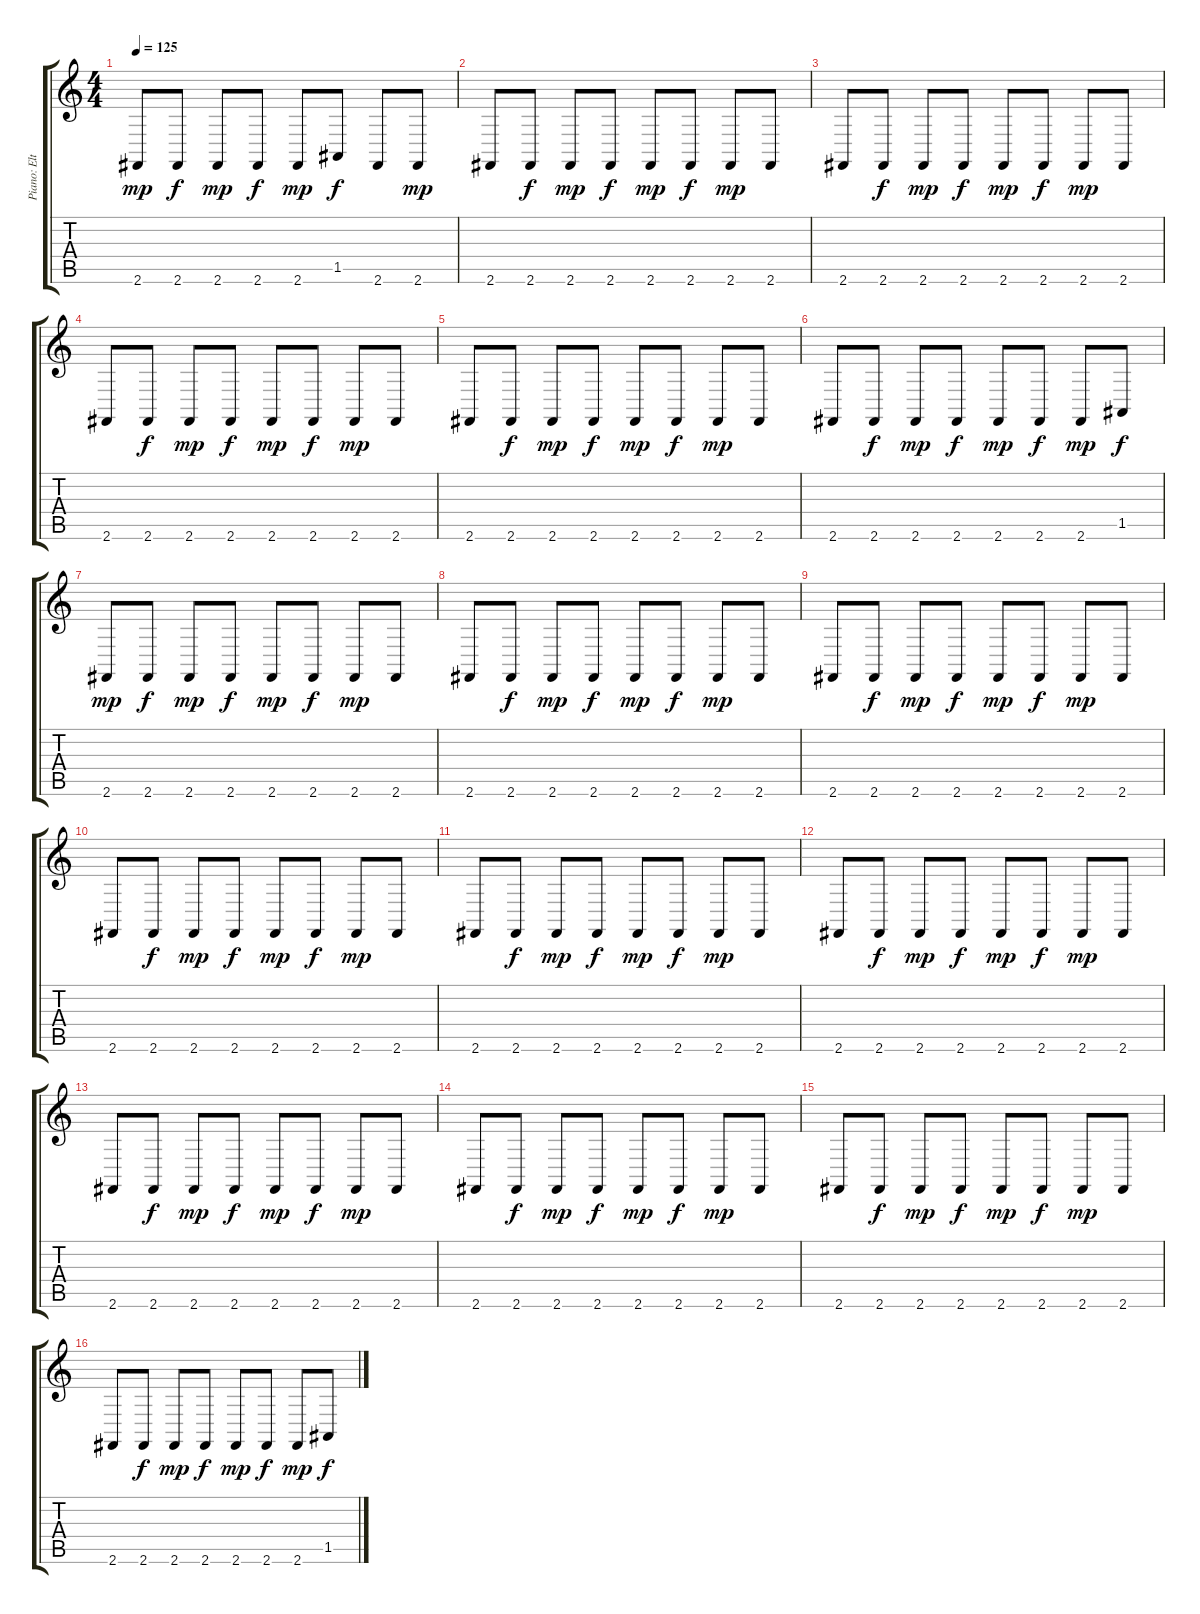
\track ("Piano: Elton Left" "Piano: Elt") {instrument acousticgrandpiano}
\staff {score tabs}
\tuning (E4 B3 G3 D3 A2 E2) {hide}
\ts (4 4)
\tempo 125
\clef g2
\ks c
2.6.8{dy mp} 2.6.8{dy f} 2.6.8{dy mp} 2.6.8{dy f} 2.6.8{dy mp} 1.5.8{dy f} 2.6.8 2.6.8{dy mp} |
2.6.8 2.6.8{dy f} 2.6.8{dy mp} 2.6.8{dy f} 2.6.8{dy mp} 2.6.8{dy f} 2.6.8{dy mp} 2.6.8 |
2.6.8 2.6.8{dy f} 2.6.8{dy mp} 2.6.8{dy f} 2.6.8{dy mp} 2.6.8{dy f} 2.6.8{dy mp} 2.6.8 |
2.6.8 2.6.8{dy f} 2.6.8{dy mp} 2.6.8{dy f} 2.6.8{dy mp} 2.6.8{dy f} 2.6.8{dy mp} 2.6.8 |
2.6.8 2.6.8{dy f} 2.6.8{dy mp} 2.6.8{dy f} 2.6.8{dy mp} 2.6.8{dy f} 2.6.8{dy mp} 2.6.8 |
2.6.8 2.6.8{dy f} 2.6.8{dy mp} 2.6.8{dy f} 2.6.8{dy mp} 2.6.8{dy f} 2.6.8{dy mp} 1.5.8{dy f} |
2.6.8{dy mp} 2.6.8{dy f} 2.6.8{dy mp} 2.6.8{dy f} 2.6.8{dy mp} 2.6.8{dy f} 2.6.8{dy mp} 2.6.8 |
2.6.8 2.6.8{dy f} 2.6.8{dy mp} 2.6.8{dy f} 2.6.8{dy mp} 2.6.8{dy f} 2.6.8{dy mp} 2.6.8 |
2.6.8 2.6.8{dy f} 2.6.8{dy mp} 2.6.8{dy f} 2.6.8{dy mp} 2.6.8{dy f} 2.6.8{dy mp} 2.6.8 |
2.6.8 2.6.8{dy f} 2.6.8{dy mp} 2.6.8{dy f} 2.6.8{dy mp} 2.6.8{dy f} 2.6.8{dy mp} 2.6.8 |
2.6.8 2.6.8{dy f} 2.6.8{dy mp} 2.6.8{dy f} 2.6.8{dy mp} 2.6.8{dy f} 2.6.8{dy mp} 2.6.8 |
2.6.8 2.6.8{dy f} 2.6.8{dy mp} 2.6.8{dy f} 2.6.8{dy mp} 2.6.8{dy f} 2.6.8{dy mp} 2.6.8 |
2.6.8 2.6.8{dy f} 2.6.8{dy mp} 2.6.8{dy f} 2.6.8{dy mp} 2.6.8{dy f} 2.6.8{dy mp} 2.6.8 |
2.6.8 2.6.8{dy f} 2.6.8{dy mp} 2.6.8{dy f} 2.6.8{dy mp} 2.6.8{dy f} 2.6.8{dy mp} 2.6.8 |
2.6.8 2.6.8{dy f} 2.6.8{dy mp} 2.6.8{dy f} 2.6.8{dy mp} 2.6.8{dy f} 2.6.8{dy mp} 2.6.8 |
2.6.8 2.6.8{dy f} 2.6.8{dy mp} 2.6.8{dy f} 2.6.8{dy mp} 2.6.8{dy f} 2.6.8{dy mp} 1.5.8{dy f}
